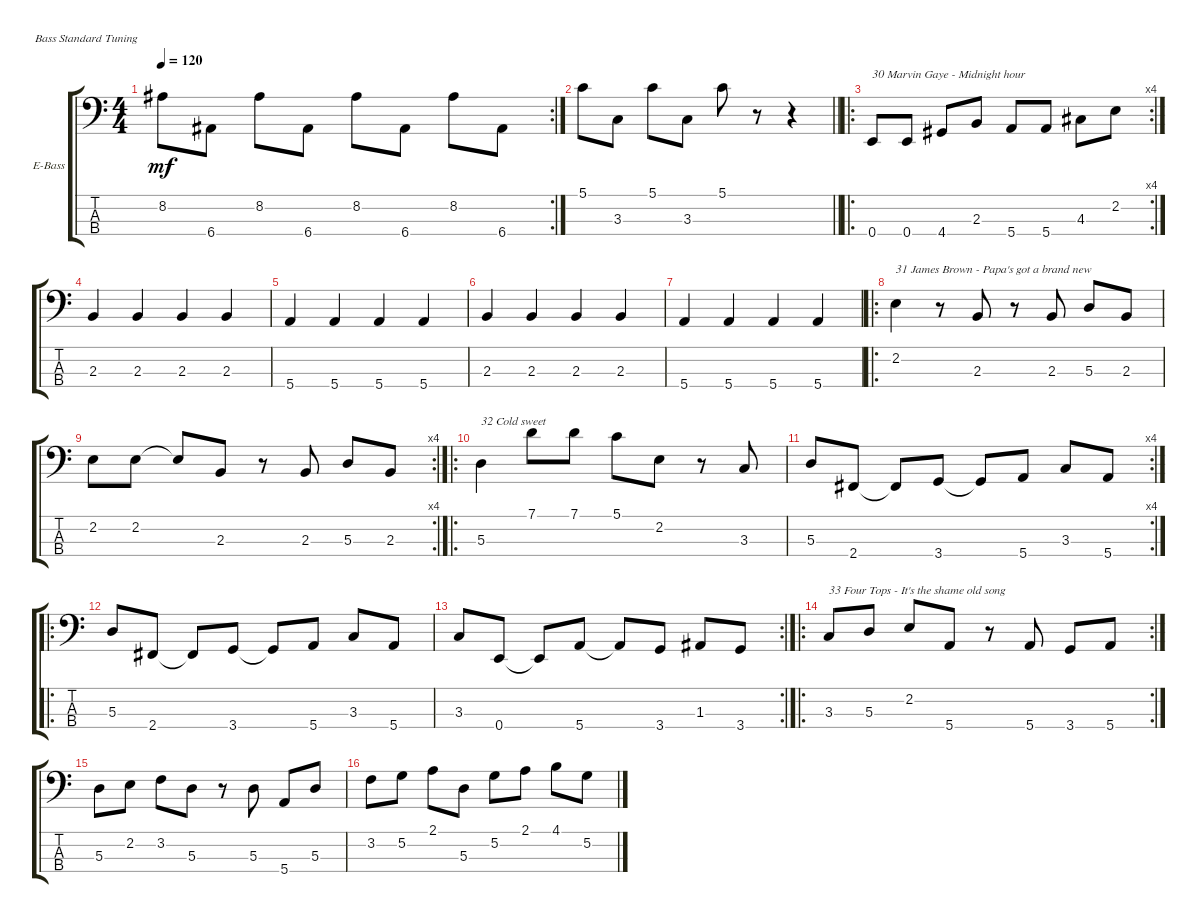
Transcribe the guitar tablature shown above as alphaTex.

\defaultSystemsLayout 4
\bracketExtendMode groupsimilarinstruments
\firstSystemTrackNameOrientation horizontal
\otherSystemsTrackNameOrientation horizontal
\track ("Electric Bass" "E-Bass") {instrument electricbassfinger}
\staff {score tabs}
\tuning (G2 D2 A1 E1)
\rc 2
\ts (4 4)
\tempo 120
\clef f4
\ks c
8.2.8{dy mf} 6.4.8 8.2.8 6.4.8 8.2.8 6.4.8 8.2.8 6.4.8 |
\barLineRight lightlight
5.1.8 3.3.8 5.1.8 3.3.8 5.1.8 r.8 r.4 |
\ro
\rc 4
0.4.8{txt "30 Marvin Gaye - Midnight hour"} 0.4.8 4.4.8 2.3.8 5.4.8 5.4.8 4.3.8 2.2.8 |
2.3.4 2.3.4 2.3.4 2.3.4 |
5.4.4 5.4.4 5.4.4 5.4.4 |
2.3.4 2.3.4 2.3.4 2.3.4 |
5.4.4 5.4.4 5.4.4 5.4.4 |
\ro
2.2.4{txt "31 James Brown - Papa's got a brand new"} r.8 2.3.8 r.8 2.3.8 5.3.8 2.3.8 |
\rc 4
2.2.8 2.2.8 2.2{t}.8 2.3.8 r.8 2.3.8 5.3.8 2.3.8 |
\ro
5.3.4{txt "32 Cold sweet"} 7.1.8 7.1.8 5.1.8 2.2.8 r.8 3.3.8 |
\rc 4
5.3.8 2.4.8 2.4{t}.8 3.4.8 3.4{t}.8 5.4.8 3.3.8 5.4.8 |
\ro
5.3.8 2.4.8 2.4{t}.8 3.4.8 3.4{t}.8 5.4.8 3.3.8 5.4.8 |
\rc 2
3.3.8 0.4.8 0.4{t}.8 5.4.8 5.4{t}.8 3.4.8 1.3.8 3.4.8 |
\ro
\rc 2
3.3.8{txt "33 Four Tops - It's the shame old song"} 5.3.8 2.2.8 5.4.8 r.8 5.4.8 3.4.8 5.4.8 |
5.3.8 2.2.8 3.2.8 5.3.8 r.8 5.3.8 5.4.8 5.3.8 |
3.2.8 5.2.8 2.1.8 5.3.8 5.2.8 2.1.8 4.1.8 5.2.8
